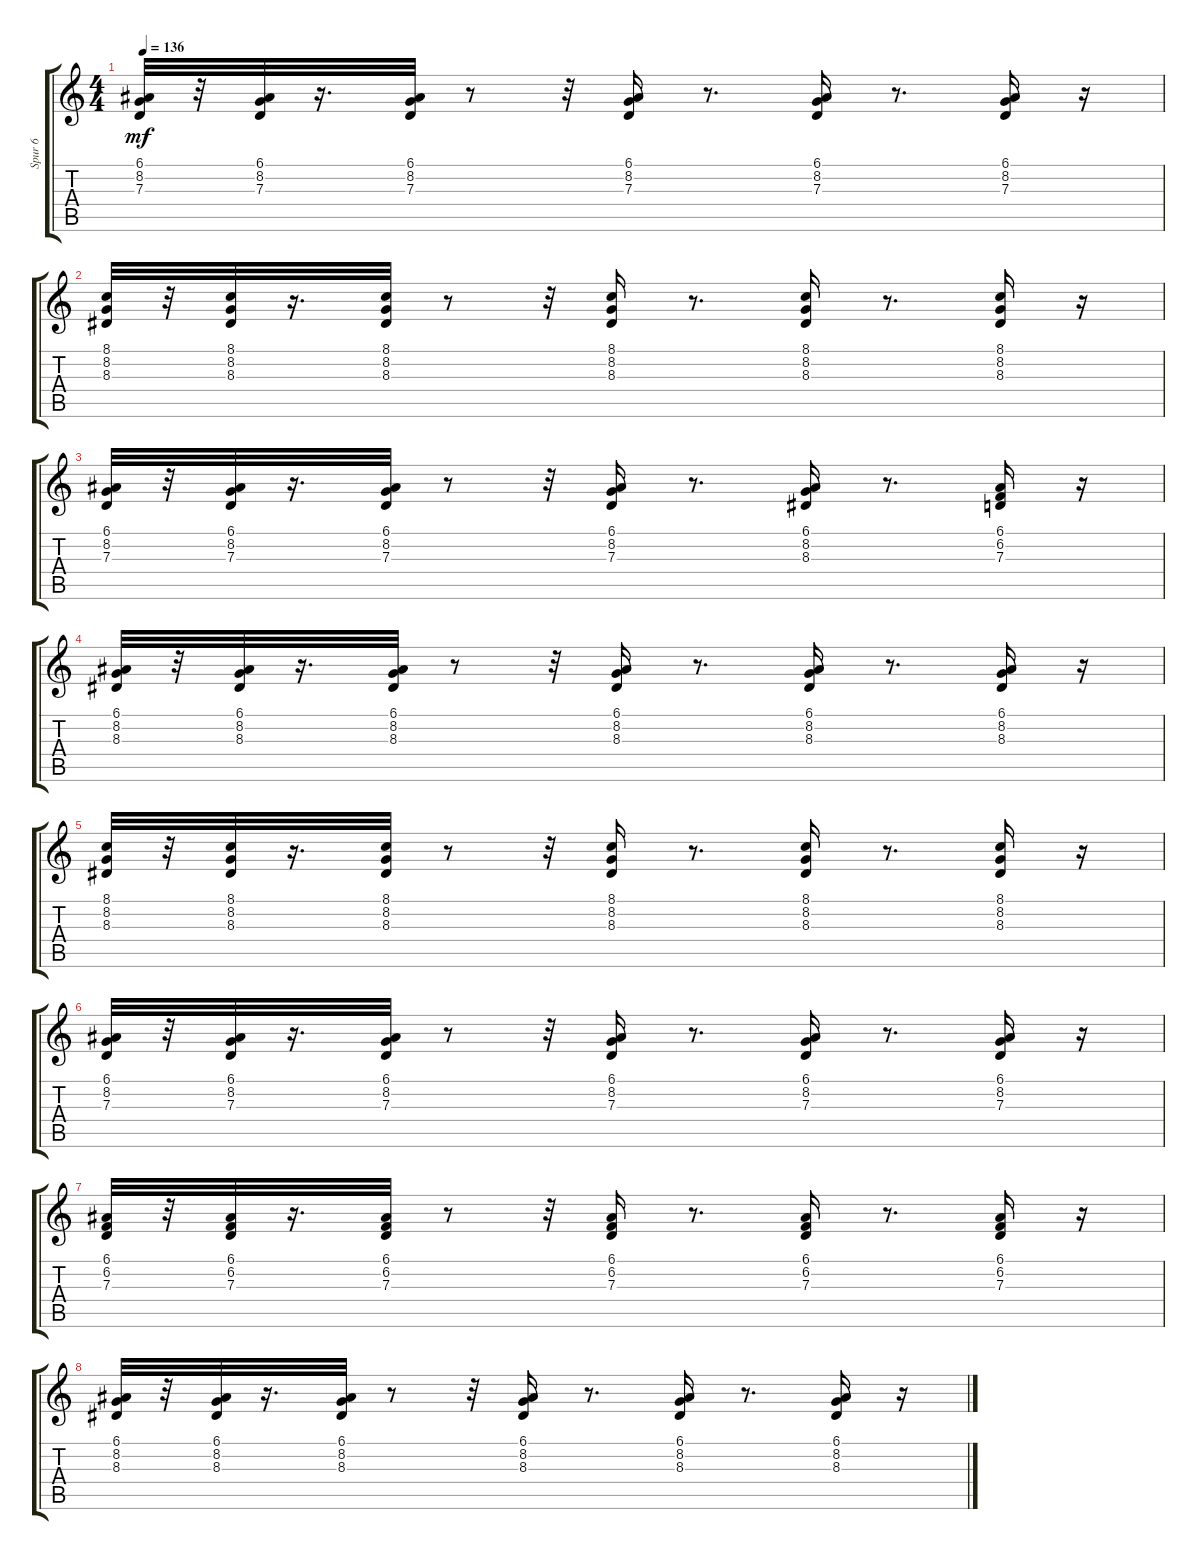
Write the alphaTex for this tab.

\track ("Spur 6" "Spur 6") {instrument shamisen}
\staff {score tabs}
\tuning (E4 B3 G3 D3 A2 E2) {hide}
\ts (4 4)
\tempo 136
\clef g2
\ks c
(6.1 8.2 7.3).32{dy mf} r.32 (6.1 8.2 7.3).32 r.16{d} (6.1 8.2 7.3).32 r.8 r.32 (6.1 8.2 7.3).16 r.8{d} (6.1 8.2 7.3).16 r.8{d} (6.1 8.2 7.3).16 r.16 |
(8.1 8.2 8.3).32 r.32 (8.1 8.2 8.3).32 r.16{d} (8.1 8.2 8.3).32 r.8 r.32 (8.1 8.2 8.3).16 r.8{d} (8.1 8.2 8.3).16 r.8{d} (8.1 8.2 8.3).16 r.16 |
(6.1 8.2 7.3).32 r.32 (6.1 8.2 7.3).32 r.16{d} (6.1 8.2 7.3).32 r.8 r.32 (6.1 8.2 7.3).16 r.8{d} (6.1 8.2 8.3).16 r.8{d} (6.1 6.2 7.3).16 r.16 |
(6.1 8.2 8.3).32 r.32 (6.1 8.2 8.3).32 r.16{d} (6.1 8.2 8.3).32 r.8 r.32 (6.1 8.2 8.3).16 r.8{d} (6.1 8.2 8.3).16 r.8{d} (6.1 8.2 8.3).16 r.16 |
(8.1 8.2 8.3).32 r.32 (8.1 8.2 8.3).32 r.16{d} (8.1 8.2 8.3).32 r.8 r.32 (8.1 8.2 8.3).16 r.8{d} (8.1 8.2 8.3).16 r.8{d} (8.1 8.2 8.3).16 r.16 |
(6.1 8.2 7.3).32 r.32 (6.1 8.2 7.3).32 r.16{d} (6.1 8.2 7.3).32 r.8 r.32 (6.1 8.2 7.3).16 r.8{d} (6.1 8.2 7.3).16 r.8{d} (6.1 8.2 7.3).16 r.16 |
(6.1 6.2 7.3).32 r.32 (6.1 6.2 7.3).32 r.16{d} (6.1 6.2 7.3).32 r.8 r.32 (6.1 6.2 7.3).16 r.8{d} (6.1 6.2 7.3).16 r.8{d} (6.1 6.2 7.3).16 r.16 |
(6.1 8.2 8.3).32 r.32 (6.1 8.2 8.3).32 r.16{d} (6.1 8.2 8.3).32 r.8 r.32 (6.1 8.2 8.3).16 r.8{d} (6.1 8.2 8.3).16 r.8{d} (6.1 8.2 8.3).16 r.16
